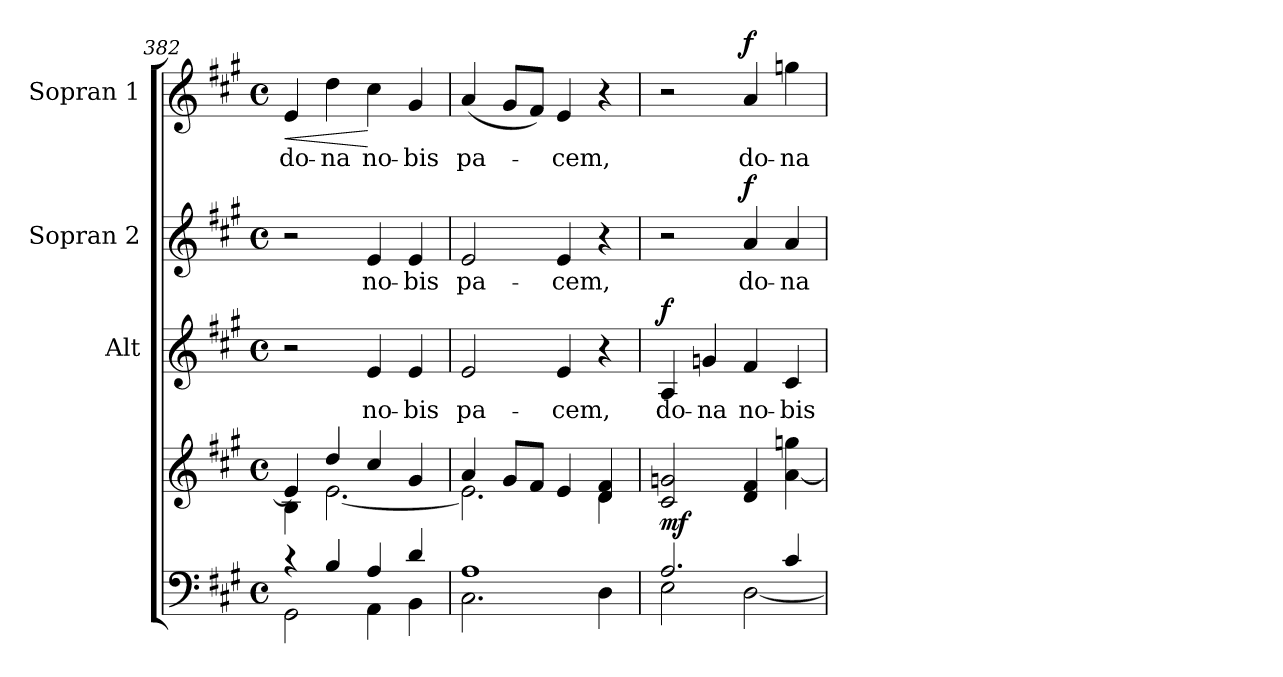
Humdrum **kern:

**kern	**kern	**dynam	**kern	**text	**dynam	**kern	**text	**dynam	**kern	**text	**dynam
*part4	*part4	*part4	*part3	*part3	*part3	*part2	*part2	*part2	*part1	*part1	*part1
*staff5	*staff4	*staff4/5	*staff3	*staff3	*staff3	*staff2	*staff2	*staff2	*staff1	*staff1	*staff1
*	*	*	*I"Alt	*	*	*I"Sopran 2	*	*	*I"Sopran 1	*	*
*	*	*	*I'A.	*	*	*I'S. 2	*	*	*I'S. 1	*	*
*clefF4	*clefG2	*	*clefG2	*	*	*clefG2	*	*	*clefG2	*	*
*k[f#c#g#]	*k[f#c#g#]	*	*k[f#c#g#]	*	*	*k[f#c#g#]	*	*	*k[f#c#g#]	*	*
*A:	*A:	*	*A:	*	*	*A:	*	*	*A:	*	*
*M4/4	*M4/4	*	*M4/4	*	*	*M4/4	*	*	*M4/4	*	*
*met(c)	*met(c)	*	*met(c)	*	*	*met(c)	*	*	*met(c)	*	*
=382	=382	=382	=382	=382	=382	=382	=382	=382	=382	=382	=382
*^	*^	*	*	*	*	*	*	*	*	*	*
!	!	!	!	!	!	!	!	!	!	!	!	!LO:LY:b	!LO:HP:b
4rB	2GG#\	4e/]	4B\	.	2r	.	.	2r	.	.	4e/	do-	<
!	!	!	!	!	!	!	!	!	!	!	!	!LO:LY:b	!
4B/	.	4dd/	[<2.e\	.	.	.	.	.	.	.	4dd\	-na	.
!	!	!	!	!	!	!LO:LY:b	!	!	!LO:LY:b	!	!	!LO:LY:b	!
4A/	4AA\	4cc#/	.	.	4e/	no-	.	4e/	no-	.	4cc#\	no-	[
!	!	!	!	!	!	!LO:LY:b	!	!	!LO:LY:b	!	!	!LO:LY:b	!
4d/	4BB\	4g#/	.	.	4e/	-bis	.	4e/	-bis	.	4g#/	-bis	.
=383	=383	=383	=383	=383	=383	=383	=383	=383	=383	=383	=383	=383	=383
!	!	!	!	!	!	!LO:LY:b	!	!	!LO:LY:b	!	!	!LO:LY:b	!
1A	2.C#\	4a/	2.e\]	.	2e/	pa-	.	2e/	pa-	.	(<4a/	pa-	.
.	.	8g#/L	.	.	.	.	.	.	.	.	8g#/L	.	.
.	.	8f#/J	.	.	.	.	.	.	.	.	8f#/J)	.	.
!	!	!	!	!	!	!LO:LY:b	!	!	!LO:LY:b	!	!	!LO:LY:b	!
.	.	4e/	.	.	4e/	-cem,	.	4e/	-cem,	.	4e/	-cem,	.
.	4D\	4d/ 4f#/	4d\	.	4r	.	.	4r	.	.	4r	.	.
!!LO:PB:g=z
=384	=384	=384	=384	=384	=384	=384	=384	=384	=384	=384	=384	=384	=384
!	!	!	!	!LO:DY:b	!	!LO:LY:b	!LO:DY:a	!	!	!	!	!	!
*	*	*v	*v	*	*	*	*	*	*	*	*	*	*
2.A/	2E\	2c#/ 2gn/	mf	4A/	do-	f	2r	.	.	2r	.	.
!	!	!	!	!	!LO:LY:b	!	!	!	!	!	!	!
.	.	.	.	4gn/	-na	.	.	.	.	.	.	.
!	!	!	!	!	!LO:LY:b	!	!	!LO:LY:b	!LO:DY:a	!	!LO:LY:b	!LO:DY:a
.	[<2D\	4d/ 4f#/	.	4f#/	no-	.	4a/	do-	f	4a/	do-	f
!	!	!	!	!	!LO:LY:b	!	!	!LO:LY:b	!	!	!LO:LY:b	!
4c#/	.	[<4a\ 4ggn\	.	4c#/	-bis	.	4a/	-na	.	4ggn\	-na	.
*v	*v	*	*	*	*	*	*	*	*	*	*	*
=	=	=	=	=	=	=	=	=	=	=	=
*-	*-	*-	*-	*-	*-	*-	*-	*-	*-	*-	*-
